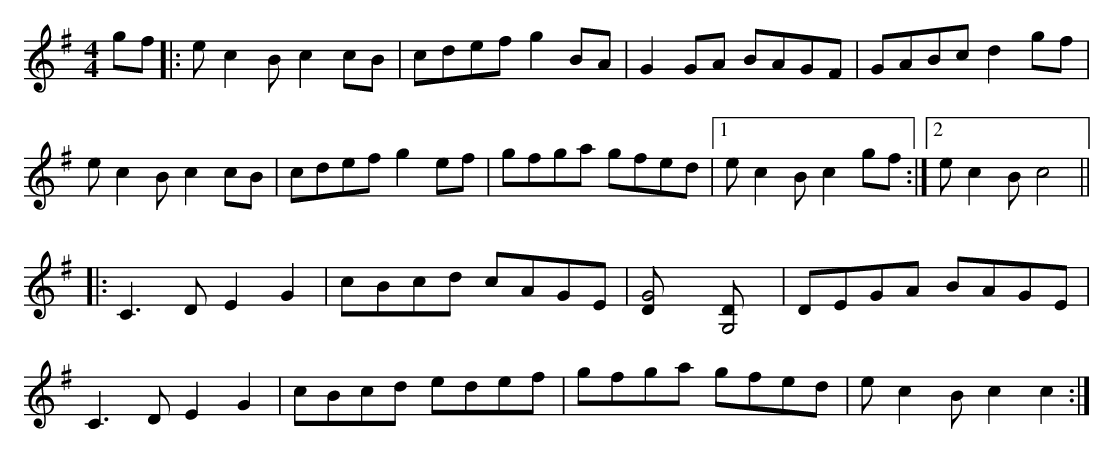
X:1
M:4/4
K:G
gf|:ec2B c2cB|cdef g2BA|G2GA BAGF|GABc d2gf|
ec2B c2cB|cdef g2ef|gfga gfed|1 ec2B c2gf:|2 ec2B c4||
|:C3,D E2G2|cBcd cAGE|[G4,D] [G,4D]|DEGA BAGE|
C3,D E2G2|cBcd edef|gfga gfed|ec2B c2c2:|
